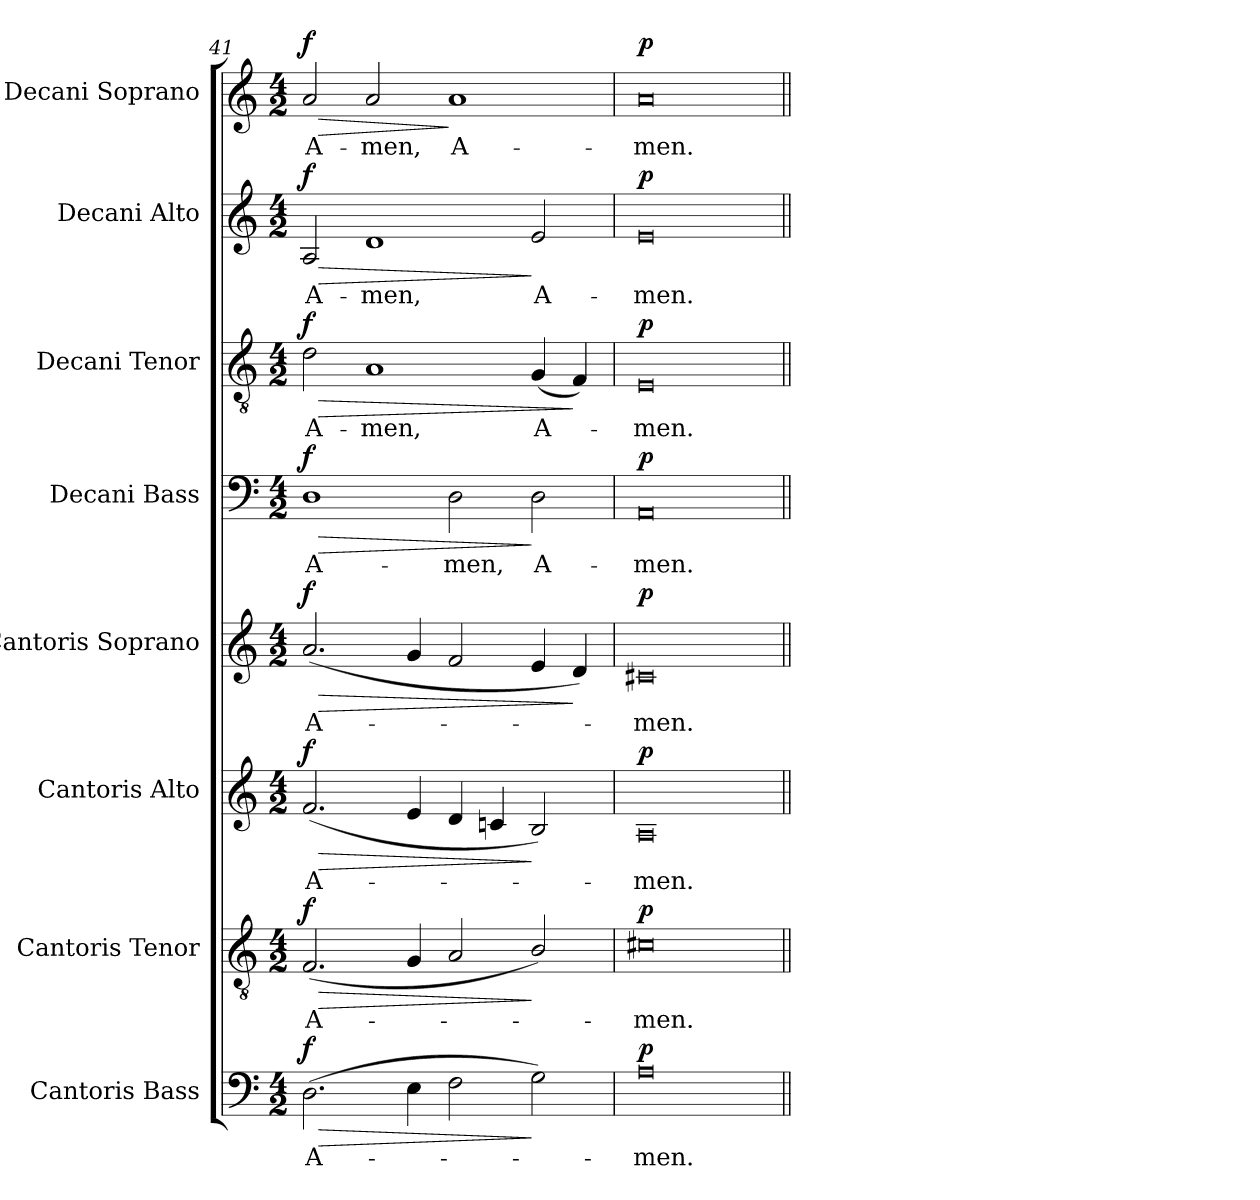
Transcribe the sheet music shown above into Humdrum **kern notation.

**kern	**text	**dynam	**kern	**text	**dynam	**kern	**text	**dynam	**kern	**text	**dynam	**kern	**text	**dynam	**kern	**text	**dynam	**kern	**text	**dynam	**kern	**text	**dynam
*part8	*part8	*part8	*part7	*part7	*part7	*part6	*part6	*part6	*part5	*part5	*part5	*part4	*part4	*part4	*part3	*part3	*part3	*part2	*part2	*part2	*part1	*part1	*part1
*staff8	*staff8	*staff8	*staff7	*staff7	*staff7	*staff6	*staff6	*staff6	*staff5	*staff5	*staff5	*staff4	*staff4	*staff4	*staff3	*staff3	*staff3	*staff2	*staff2	*staff2	*staff1	*staff1	*staff1
*I"Cantoris Bass	*	*	*I"Cantoris Tenor	*	*	*I"Cantoris Alto	*	*	*I"Cantoris Soprano	*	*	*I"Decani Bass	*	*	*I"Decani Tenor	*	*	*I"Decani Alto	*	*	*I"Decani Soprano	*	*
*I'Can. B.	*	*	*I'Can. T.	*	*	*I'Can. A.	*	*	*I'Can. S.	*	*	*I'Dec. B.	*	*	*I'Dec. T.	*	*	*I'Dec. A.	*	*	*I'Dec. S.	*	*
*clefF4	*	*	*clefGv2	*	*	*clefG2	*	*	*clefG2	*	*	*clefF4	*	*	*clefGv2	*	*	*clefG2	*	*	*clefG2	*	*
*	*	*	*ITrd7c12	*	*	*	*	*	*	*	*	*	*	*	*ITrd7c12	*	*	*	*	*	*	*	*
*k[]	*	*	*k[]	*	*	*k[]	*	*	*k[]	*	*	*k[]	*	*	*k[]	*	*	*k[]	*	*	*k[]	*	*
*C:	*	*	*C:	*	*	*C:	*	*	*C:	*	*	*C:	*	*	*C:	*	*	*C:	*	*	*C:	*	*
*M4/2	*	*	*M4/2	*	*	*M4/2	*	*	*M4/2	*	*	*M4/2	*	*	*M4/2	*	*	*M4/2	*	*	*M4/2	*	*
=41	=41	=41	=41	=41	=41	=41	=41	=41	=41	=41	=41	=41	=41	=41	=41	=41	=41	=41	=41	=41	=41	=41	=41
!	!LO:LY:b:color=#000000	!LO:HP:b	!	!	!	!	!	!	!	!	!	!	!	!	!	!	!	!	!	!	!	!	!
!	!	!	!	!LO:LY:b:color=#000000	!LO:HP:b	!	!	!	!	!	!	!	!	!	!	!	!	!	!	!	!	!	!
!	!	!	!	!	!	!	!LO:LY:b:color=#000000	!LO:HP:b	!	!	!	!	!	!	!	!	!	!	!	!	!	!	!
!	!	!	!	!	!	!	!	!	!	!LO:LY:b:color=#000000	!LO:HP:b	!	!	!	!	!	!	!	!	!	!	!	!
!	!	!	!	!	!	!	!	!	!	!	!	!	!LO:LY:b:color=#000000	!LO:HP:b	!	!	!	!	!	!	!	!	!
!	!	!	!	!	!	!	!	!	!	!	!	!	!	!	!	!LO:LY:b:color=#000000	!LO:HP:b	!	!	!	!	!	!
!	!	!	!	!	!	!	!	!	!	!	!	!	!	!	!	!	!	!	!LO:LY:b:color=#000000	!LO:HP:b	!	!	!
!	!	!	!	!	!	!	!	!	!	!	!	!	!	!	!	!	!	!	!	!	!	!LO:LY:b:color=#000000	!LO:HP:b
(2.Di\	A-	> f	(2.FFi/	A-	> f	(2.fi/	A-	> f	(2.ai/	A-	> f	1Di	A-	> f	2Di\	A-	> f	2Ai/	A-	> f	2ai/	A-	> f
!	!	!	!	!	!	!	!	!	!	!	!	!	!	!	!	!LO:LY:b:color=#000000	!	!	!	!	!	!	!
!	!	!	!	!	!	!	!	!	!	!	!	!	!	!	!	!	!	!	!LO:LY:b:color=#000000	!	!	!	!
!	!	!	!	!	!	!	!	!	!	!	!	!	!	!	!	!	!	!	!	!	!	!LO:LY:b:color=#000000	!
.	.	.	.	.	.	.	.	.	.	.	.	.	.	.	1AAi	-men,	.	1di	-men,	.	2ai/	-men,	.
4Ei\	.	.	4GGi/	.	.	4ei/	.	.	4gi/	.	.	.	.	.	.	.	.	.	.	.	.	.	.
!	!	!	!	!	!	!	!	!	!	!	!	!	!LO:LY:b:color=#000000	!	!	!	!	!	!	!	!	!	!
!	!	!	!	!	!	!	!	!	!	!	!	!	!	!	!	!	!	!	!	!	!	!LO:LY:b:color=#000000	!
2Fi\	.	.	2AAi/	.	.	4di/	.	.	2fi/	.	.	2Di\	-men,	.	.	.	.	.	.	.	1ai	A-	]
.	.	.	.	.	.	4cni/	.	.	.	.	.	.	.	.	.	.	.	.	.	.	.	.	.
!	!	!	!	!	!	!	!	!	!	!	!	!	!LO:LY:b:color=#000000	!	!	!	!	!	!	!	!	!	!
!	!	!	!	!	!	!	!	!	!	!	!	!	!	!	!	!LO:LY:b:color=#000000	!	!	!	!	!	!	!
!	!	!	!	!	!	!	!	!	!	!	!	!	!	!	!	!	!	!	!LO:LY:b:color=#000000	!	!	!	!
2Gi\)	.	]	2BBi/)	.	]	2Bi/)	.	]	4ei/	.	.	2Di\	A-	]	(4GGi/	A-	.	2ei/	A-	]	.	.	.
.	.	.	.	.	.	.	.	.	4di/)	.	]	.	.	.	4FFi/)	.	]	.	.	.	.	.	.
=42	=42	=42	=42	=42	=42	=42	=42	=42	=42	=42	=42	=42	=42	=42	=42	=42	=42	=42	=42	=42	=42	=42	=42
!	!LO:LY:b:color=#000000	!	!	!	!	!	!	!	!	!	!	!	!	!	!	!	!	!	!	!	!	!	!
!	!	!	!	!LO:LY:b:color=#000000	!	!	!	!	!	!	!	!	!	!	!	!	!	!	!	!	!	!	!
!	!	!	!	!	!	!	!LO:LY:b:color=#000000	!	!	!	!	!	!	!	!	!	!	!	!	!	!	!	!
!	!	!	!	!	!	!	!	!	!	!LO:LY:b:color=#000000	!	!	!	!	!	!	!	!	!	!	!	!	!
!	!	!	!	!	!	!	!	!	!	!	!	!	!LO:LY:b:color=#000000	!	!	!	!	!	!	!	!	!	!
!	!	!	!	!	!	!	!	!	!	!	!	!	!	!	!	!LO:LY:b:color=#000000	!	!	!	!	!	!	!
!	!	!	!	!	!	!	!	!	!	!	!	!	!	!	!	!	!	!	!LO:LY:b:color=#000000	!	!	!	!
!	!	!	!	!	!	!	!	!	!	!	!	!	!	!	!	!	!	!	!	!	!	!LO:LY:b:color=#000000	!
0Ai	-men.	p	0C#Xi	-men.	p	0Ai	-men.	p	0c#Xi	-men.	p	0AAi	-men.	p	0EEi	-men.	p	0ei	-men.	p	0ai	-men.	p
=||	=||	=||	=||	=||	=||	=||	=||	=||	=||	=||	=||	=||	=||	=||	=||	=||	=||	=||	=||	=||	=||	=||	=||
*-	*-	*-	*-	*-	*-	*-	*-	*-	*-	*-	*-	*-	*-	*-	*-	*-	*-	*-	*-	*-	*-	*-	*-
